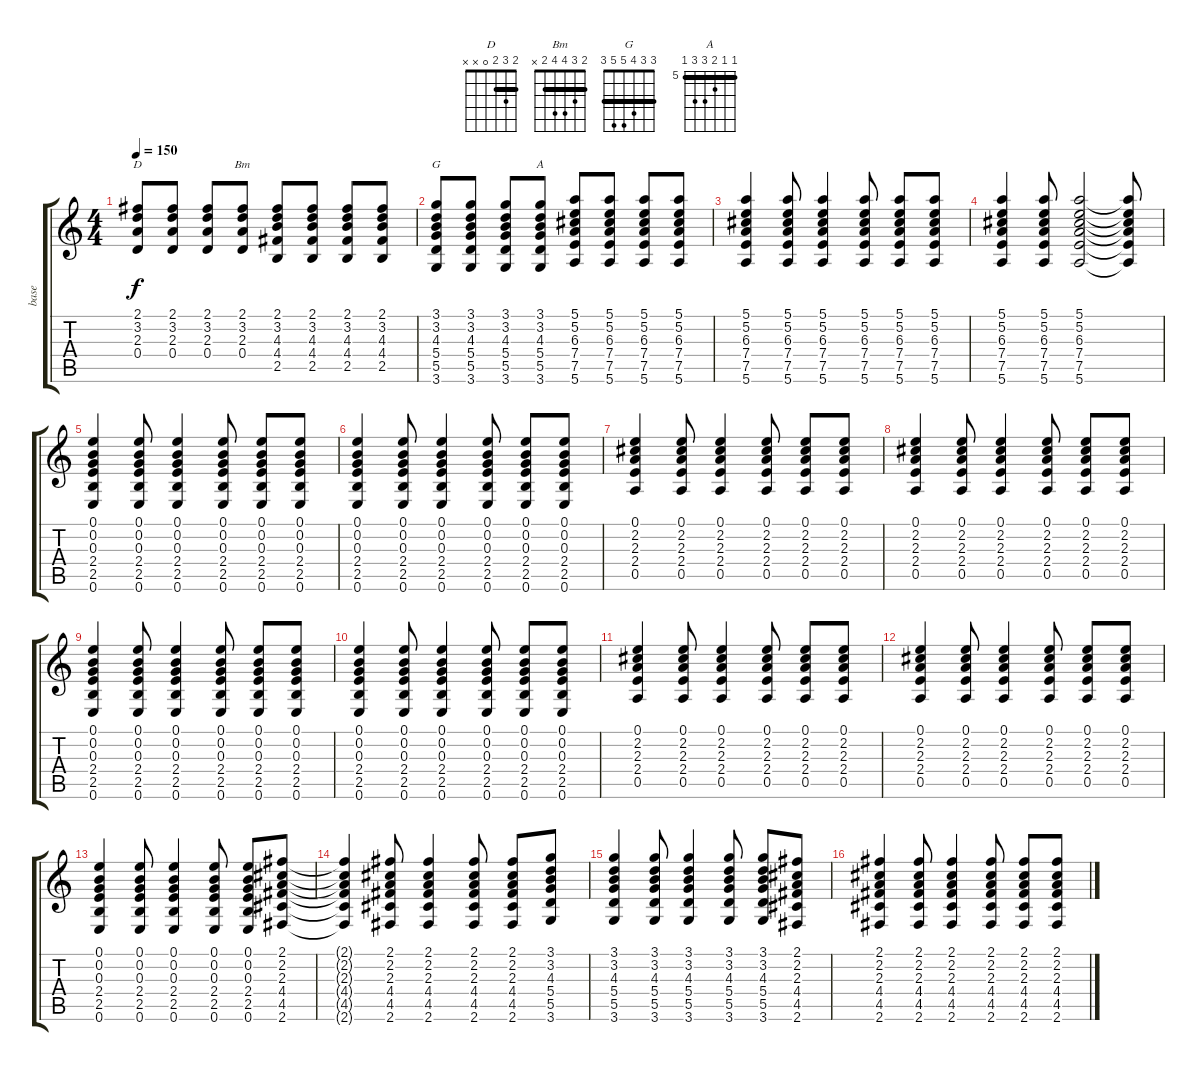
\track ("base" "base") {instrument acousticguitarnylon}
\staff {score tabs}
\tuning (E4 B3 G3 D3 A2 E2) {hide}
\chord ("D" 2 3 2 0 x x) {barre 2}
\chord ("Bm" 2 3 4 4 2 x) {barre 2}
\chord ("G" 3 3 4 5 5 3) {barre 3}
\chord ("A" 5 5 6 7 7 5) {firstfret 5 barre 5}
\ts (4 4)
\tempo 150
\clef g2
\ks c
(2.1 3.2 2.3 0.4).8{ch "D" dy f} (2.1 3.2 2.3 0.4).8 (2.1 3.2 2.3 0.4).8 (2.1 3.2 2.3 0.4).8{ch "Bm"} (2.1 3.2 4.3 4.4 2.5).8 (2.1 3.2 4.3 4.4 2.5).8 (2.1 3.2 4.3 4.4 2.5).8 (2.1 3.2 4.3 4.4 2.5).8 |
(3.1 3.2 4.3 5.4 5.5 3.6).8{ch "G"} (3.1 3.2 4.3 5.4 5.5 3.6).8 (3.1 3.2 4.3 5.4 5.5 3.6).8 (3.1 3.2 4.3 5.4 5.5 3.6).8{ch "A"} (5.1 5.2 6.3 7.4 7.5 5.6).8 (5.1 5.2 6.3 7.4 7.5 5.6).8 (5.1 5.2 6.3 7.4 7.5 5.6).8 (5.1 5.2 6.3 7.4 7.5 5.6).8 |
(5.1 5.2 6.3 7.4 7.5 5.6).4 (5.1 5.2 6.3 7.4 7.5 5.6).8 (5.1 5.2 6.3 7.4 7.5 5.6).4 (5.1 5.2 6.3 7.4 7.5 5.6).8 (5.1 5.2 6.3 7.4 7.5 5.6).8 (5.1 5.2 6.3 7.4 7.5 5.6).8 |
(5.1 5.2 6.3 7.4 7.5 5.6).4 (5.1 5.2 6.3 7.4 7.5 5.6).8 (5.1 5.2 6.3 7.4 7.5 5.6).2 (5.1{t} 5.2{t} 6.3{t} 7.4{t} 7.5{t} 5.6{t}).8 |
(0.1 0.2 0.3 2.4 2.5 0.6).4 (0.1 0.2 0.3 2.4 2.5 0.6).8 (0.1 0.2 0.3 2.4 2.5 0.6).4 (0.1 0.2 0.3 2.4 2.5 0.6).8 (0.1 0.2 0.3 2.4 2.5 0.6).8 (0.1 0.2 0.3 2.4 2.5 0.6).8 |
(0.1 0.2 0.3 2.4 2.5 0.6).4 (0.1 0.2 0.3 2.4 2.5 0.6).8 (0.1 0.2 0.3 2.4 2.5 0.6).4 (0.1 0.2 0.3 2.4 2.5 0.6).8 (0.1 0.2 0.3 2.4 2.5 0.6).8 (0.1 0.2 0.3 2.4 2.5 0.6).8 |
(0.1 2.2 2.3 2.4 0.5).4 (0.1 2.2 2.3 2.4 0.5).8 (0.1 2.2 2.3 2.4 0.5).4 (0.1 2.2 2.3 2.4 0.5).8 (0.1 2.2 2.3 2.4 0.5).8 (0.1 2.2 2.3 2.4 0.5).8 |
(0.1 2.2 2.3 2.4 0.5).4 (0.1 2.2 2.3 2.4 0.5).8 (0.1 2.2 2.3 2.4 0.5).4 (0.1 2.2 2.3 2.4 0.5).8 (0.1 2.2 2.3 2.4 0.5).8 (0.1 2.2 2.3 2.4 0.5).8 |
(0.1 0.2 0.3 2.4 2.5 0.6).4 (0.1 0.2 0.3 2.4 2.5 0.6).8 (0.1 0.2 0.3 2.4 2.5 0.6).4 (0.1 0.2 0.3 2.4 2.5 0.6).8 (0.1 0.2 0.3 2.4 2.5 0.6).8 (0.1 0.2 0.3 2.4 2.5 0.6).8 |
(0.1 0.2 0.3 2.4 2.5 0.6).4 (0.1 0.2 0.3 2.4 2.5 0.6).8 (0.1 0.2 0.3 2.4 2.5 0.6).4 (0.1 0.2 0.3 2.4 2.5 0.6).8 (0.1 0.2 0.3 2.4 2.5 0.6).8 (0.1 0.2 0.3 2.4 2.5 0.6).8 |
(0.1 2.2 2.3 2.4 0.5).4 (0.1 2.2 2.3 2.4 0.5).8 (0.1 2.2 2.3 2.4 0.5).4 (0.1 2.2 2.3 2.4 0.5).8 (0.1 2.2 2.3 2.4 0.5).8 (0.1 2.2 2.3 2.4 0.5).8 |
(0.1 2.2 2.3 2.4 0.5).4 (0.1 2.2 2.3 2.4 0.5).8 (0.1 2.2 2.3 2.4 0.5).4 (0.1 2.2 2.3 2.4 0.5).8 (0.1 2.2 2.3 2.4 0.5).8 (0.1 2.2 2.3 2.4 0.5).8 |
(0.1 0.2 0.3 2.4 2.5 0.6).4 (0.1 0.2 0.3 2.4 2.5 0.6).8 (0.1 0.2 0.3 2.4 2.5 0.6).4 (0.1 0.2 0.3 2.4 2.5 0.6).8 (0.1 0.2 0.3 2.4 2.5 0.6).8 (2.1 2.2 2.3 4.4 4.5 2.6).8 |
(2.1{t} 2.2{t} 2.3{t} 4.4{t} 4.5{t} 2.6{t}).4 (2.1 2.2 2.3 4.4 4.5 2.6).8 (2.1 2.2 2.3 4.4 4.5 2.6).4 (2.1 2.2 2.3 4.4 4.5 2.6).8 (2.1 2.2 2.3 4.4 4.5 2.6).8 (3.1 3.2 4.3 5.4 5.5 3.6).8 |
(3.1 3.2 4.3 5.4 5.5 3.6).4 (3.1 3.2 4.3 5.4 5.5 3.6).8 (3.1 3.2 4.3 5.4 5.5 3.6).4 (3.1 3.2 4.3 5.4 5.5 3.6).8 (3.1 3.2 4.3 5.4 5.5 3.6).8 (2.1 2.2 2.3 4.4 4.5 2.6).8 |
(2.1 2.2 2.3 4.4 4.5 2.6).4 (2.1 2.2 2.3 4.4 4.5 2.6).8 (2.1 2.2 2.3 4.4 4.5 2.6).4 (2.1 2.2 2.3 4.4 4.5 2.6).8 (2.1 2.2 2.3 4.4 4.5 2.6).8 (2.1 2.2 2.3 4.4 4.5 2.6).8
